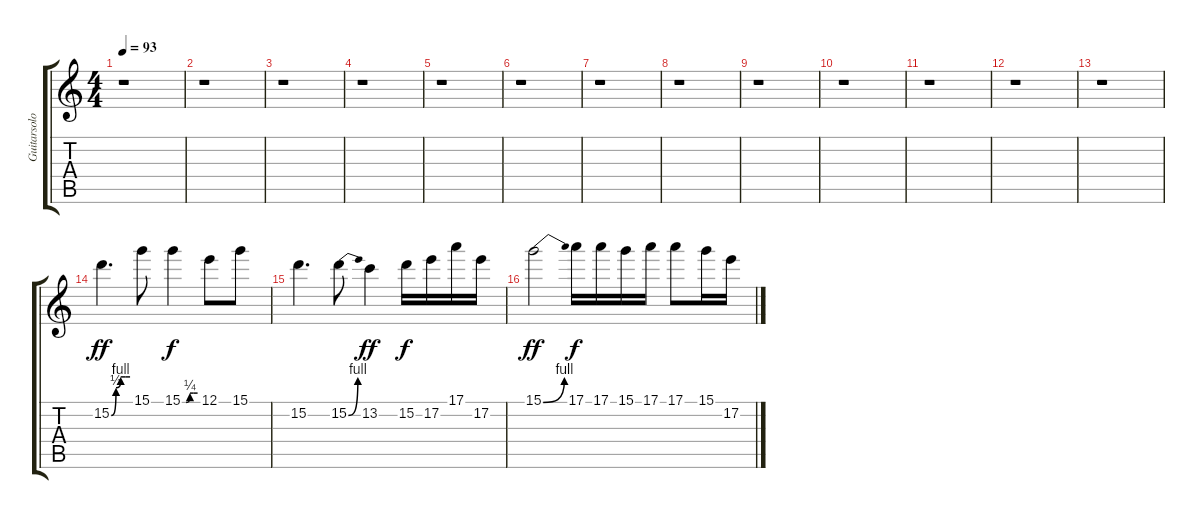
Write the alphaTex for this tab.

\track ("Guitarsolo" "Guitarsolo") {instrument overdrivenguitar}
\staff {score tabs}
\tuning (E4 B3 G3 D3 A2 E2) {hide}
\ts (4 4)
\tempo 93
\clef g2
\ks c
r.1{dy ff} |
r.1 |
r.1 |
r.1 |
r.1 |
r.1 |
r.1 |
r.1 |
r.1 |
r.1 |
r.1 |
r.1 |
r.1 |
15.2{be (custom 0 0 15 2 30 4 45 4 60 4)}.4{d} 15.1.8 15.1{be (custom 0 0 15 0 30 1 44 1 60 1)}.4{dy f} 12.1.8 15.1.8 |
15.2.4{d} 15.2{be (bend 0 0 60 4)}.8 13.2.4{dy ff} 15.2.16{dy f} 17.2.16 17.1.16 17.2.16 |
15.1{be (bend 0 0 60 4)}.2{dy ff} 17.1.16{dy f} 17.1.16 15.1.16 17.1.16 17.1.8 15.1.16 17.2.16
